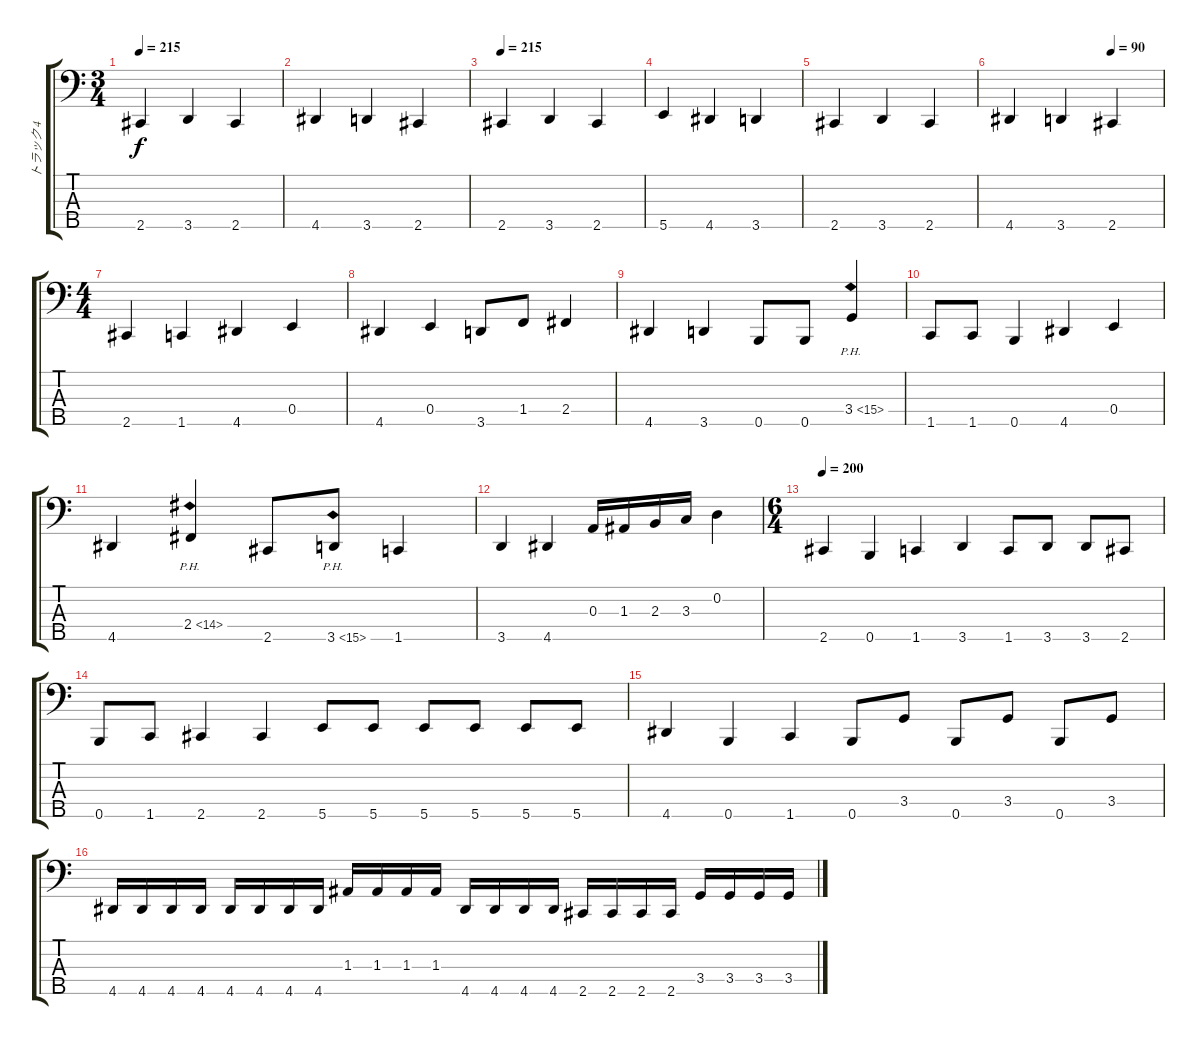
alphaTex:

\track ("トラック 4" "トラック 4") {instrument electricbasspick}
\staff {score tabs}
\tuning (G2 D2 A1 E1 B0) {hide}
\ts (3 4)
\tempo 215
\clef f4
\ks c
2.5.4{dy f} 3.5.4 2.5.4 |
4.5.4 3.5.4 2.5.4 |
\tempo 215
2.5.4 3.5.4 2.5.4 |
5.5.4 4.5.4 3.5.4 |
2.5.4 3.5.4 2.5.4 |
\tempo (90 0.6666666666666666)
4.5.4 3.5.4 2.5.4 |
\ts (4 4)
2.5.4 1.5.4 4.5.4 0.4.4 |
4.5.4 0.4.4 3.5.8 1.4.8 2.4.4 |
4.5.4 3.5.4 0.5.8 0.5.8 3.4{ph 12}.4 |
1.5.8 1.5.8 0.5.4 4.5.4 0.4.4 |
4.5.4 2.4{ph 12}.4 2.5.8 3.5{ph 12}.8 1.5.4 |
3.5.4 4.5.4 0.3.16 1.3.16 2.3.16 3.3.16 0.2.4 |
\ts (6 4)
\tempo 200
2.5.4 0.5.4 1.5.4 3.5.4 1.5.8 3.5.8 3.5.8 2.5.8 |
0.5.8 1.5.8 2.5.4 2.5.4 5.5.8 5.5.8 5.5.8 5.5.8 5.5.8 5.5.8 |
4.5.4 0.5.4 1.5.4 0.5.8 3.4.8 0.5.8 3.4.8 0.5.8 3.4.8 |
4.5.16 4.5.16 4.5.16 4.5.16 4.5.16 4.5.16 4.5.16 4.5.16 1.3.16 1.3.16 1.3.16 1.3.16 4.5.16 4.5.16 4.5.16 4.5.16 2.5.16 2.5.16 2.5.16 2.5.16 3.4.16 3.4.16 3.4.16 3.4.16
